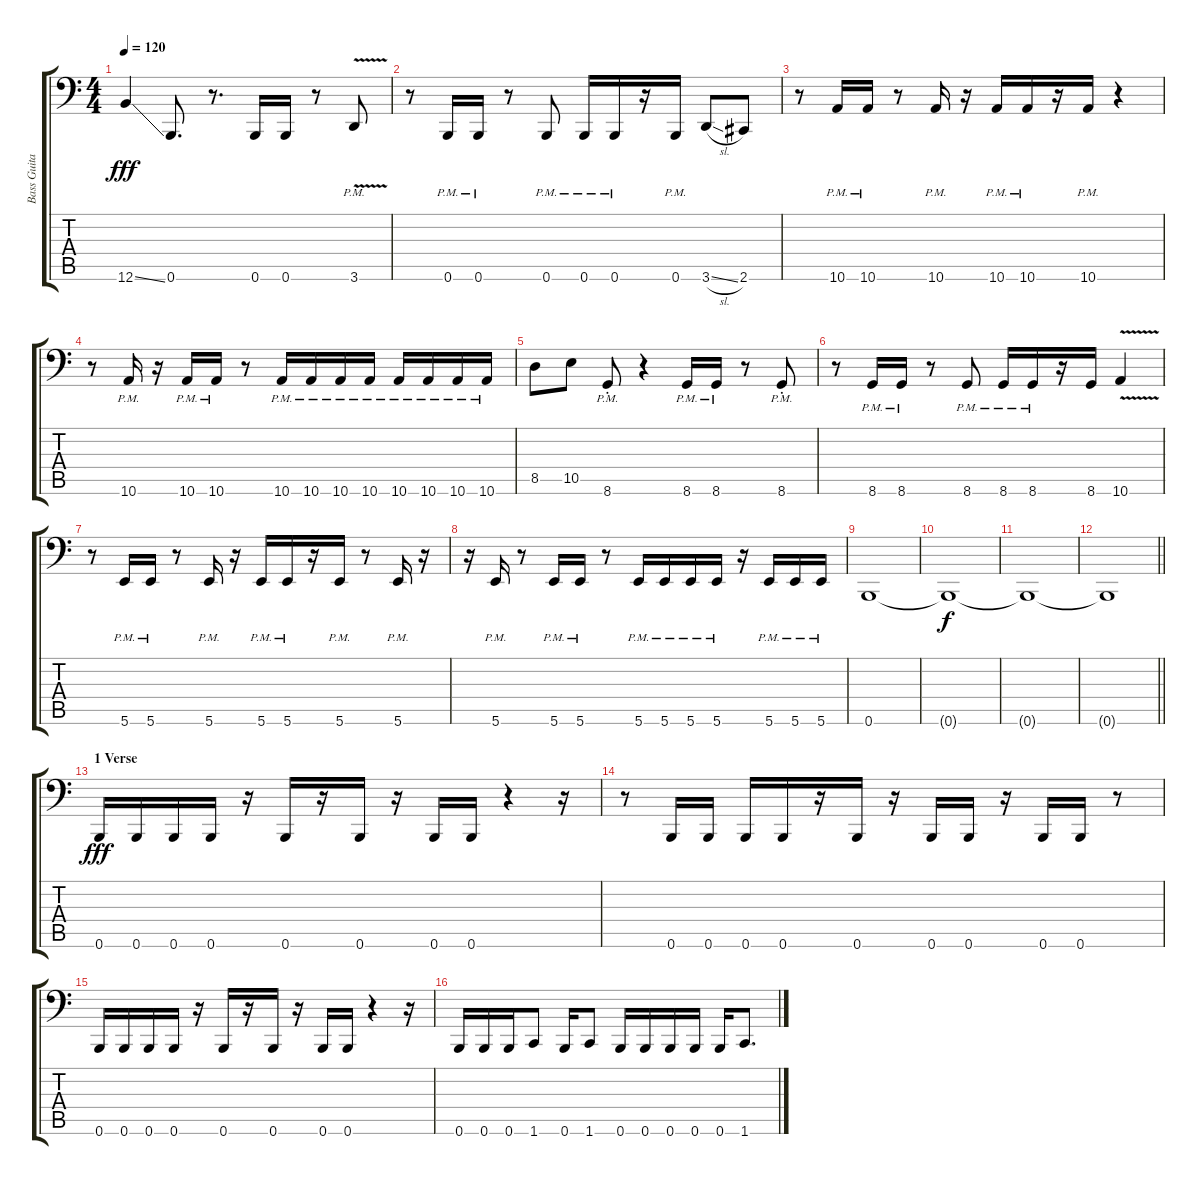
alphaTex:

\track ("Bass Guitar" "Bass Guita") {instrument electricbassfinger}
\staff {score tabs}
\tuning (Db3 Ab2 E2 B1 Gb1 B0) {hide}
\ts (4 4)
\tempo 120
\clef f4
\ks c
12.6{ss}.4{dy fff} 0.6.8{d} r.8{d} 0.6.16 0.6.16 r.8 3.6{v pm}.8 |
r.8 0.6{pm}.16 0.6{pm}.16 r.8 0.6{pm}.8 0.6{pm}.16 0.6{pm}.16 r.16 0.6{pm}.16 3.6{sl}.8 2.6.8 |
r.8 10.6{pm}.16 10.6{pm}.16 r.8 10.6{pm}.16 r.16 10.6{pm}.16 10.6{pm}.16 r.16 10.6{pm}.16 r.4 |
r.8 10.6{pm}.16 r.16 10.6{pm}.16 10.6{pm}.16 r.8 10.6{pm}.16 10.6{pm}.16 10.6{pm}.16 10.6{pm}.16 10.6{pm}.16 10.6{pm}.16 10.6{pm}.16 10.6{pm}.16 |
8.5.8 10.5.8 8.6{pm st}.8 r.4 8.6{pm}.16 8.6{pm}.16 r.8 8.6{pm st}.8 |
r.8 8.6{pm}.16 8.6{pm}.16 r.8 8.6{pm}.8 8.6{pm}.16 8.6{pm}.16 r.16 8.6.16 10.6{v}.4 |
r.8 5.6{pm}.16 5.6{pm}.16 r.8 5.6{pm}.16 r.16 5.6{pm}.16 5.6{pm}.16 r.16 5.6{pm}.16 r.8 5.6{pm}.16 r.16 |
r.16 5.6{pm}.16 r.8 5.6{pm}.16 5.6{pm}.16 r.8 5.6{pm}.16 5.6{pm}.16 5.6{pm}.16 5.6{pm}.16 r.16 5.6{pm}.16 5.6{pm}.16 5.6{pm}.16 |
0.6.1 |
0.6{t}.1{dy f} |
0.6{t}.1 |
\barLineRight lightlight
0.6{t}.1 |
\section ("" "1 Verse")
0.6.16{dy fff} 0.6.16 0.6.16 0.6.16 r.16 0.6.16 r.16 0.6.16 r.16 0.6.16 0.6.16 r.4 r.16 |
r.8 0.6.16 0.6.16 0.6.16 0.6.16 r.16 0.6.16 r.16 0.6.16 0.6.16 r.16 0.6.16 0.6.16 r.8 |
0.6.16 0.6.16 0.6.16 0.6.16 r.16 0.6.16 r.16 0.6.16 r.16 0.6.16 0.6.16 r.4 r.16 |
0.6.16 0.6.16 0.6.16 1.6.8 0.6.16 1.6.8 0.6.16 0.6.16 0.6.16 0.6.16 0.6.16 1.6.8{d}
